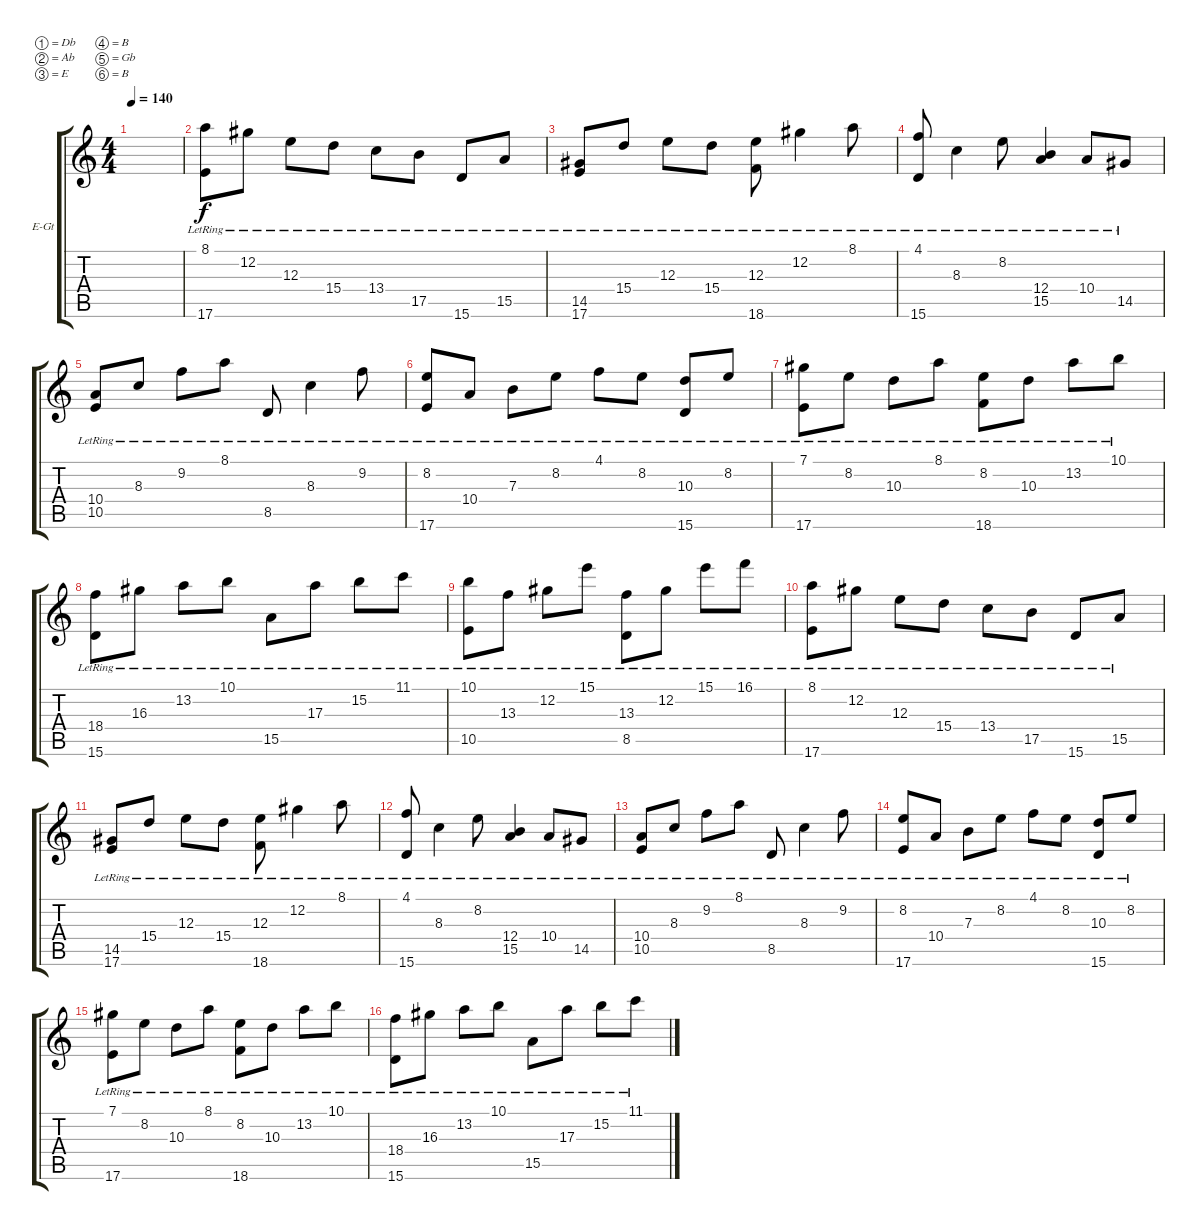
\defaultSystemsLayout 4
\bracketExtendMode groupsimilarinstruments
\firstSystemTrackNameOrientation horizontal
\otherSystemsTrackNameOrientation horizontal
\track ("Electric Guitar" "E-Gt") {instrument electricguitarclean}
\staff {score tabs}
\tuning (Db4 Ab3 E3 B2 Gb2 B1)
\ts (4 4)
\tempo 140
\clef g2
\scale
0.333333
\ks c
|
\scale
0.333333 (8.1{lr} 17.6{lr}).8 12.2{lr}.8 12.3{lr}.8 15.4{lr}.8 13.4{lr}.8 17.5{lr}.8 15.6{lr}.8 15.5{lr}.8 |
\scale
0.333333 (14.5{lr} 17.6{lr}).8 15.4{lr}.8 12.3{lr}.8 15.4{lr}.8 (12.3{lr} 18.6{lr}).8 12.2{lr}.4 8.1{lr}.8 |
\scale
0.333333 (4.1{lr} 15.6{lr}).8 8.3{lr}.4 8.2{lr}.8 (12.4{lr} 15.5{lr}).4 10.4{lr}.8 14.5{lr}.8 |
\scale
0.333333 (10.4{lr} 10.5{lr}).8 8.3{lr}.8 9.2{lr}.8 8.1{lr}.8 8.5{lr}.8 8.3{lr}.4 9.2{lr}.8 |
\scale
0.333333 (17.6{lr} 8.2{lr}).8 10.4{lr}.8 7.3{lr}.8 8.2{lr}.8 4.1{lr}.8 8.2{lr}.8 (15.6{lr} 10.3{lr}).8 8.2{lr}.8 |
\scale
0.333333 (17.6{lr} 7.1{lr}).8 8.2{lr}.8 10.3{lr}.8 8.1{lr}.8 (18.6{lr} 8.2{lr}).8 10.3{lr}.8 13.2{lr}.8 10.1{lr}.8 |
\scale
0.333333 (15.6{lr} 18.4{lr}).8 16.3{lr}.8 13.2{lr}.8 10.1{lr}.8 15.5{lr}.8 17.3{lr}.8 15.2{lr}.8 11.1{lr}.8 |
\scale
0.333333 (10.5{lr} 10.1{lr}).8 13.3{lr}.8 12.2{lr}.8 15.1{lr}.8 (8.5{lr} 13.3{lr}).8 12.2{lr}.8 15.1{lr}.8 16.1{lr}.8 |
\scale
0.333333 (8.1{lr} 17.6{lr}).8 12.2{lr}.8 12.3{lr}.8 15.4{lr}.8 13.4{lr}.8 17.5{lr}.8 15.6{lr}.8 15.5{lr}.8 |
\scale
0.333333 (14.5{lr} 17.6{lr}).8 15.4{lr}.8 12.3{lr}.8 15.4{lr}.8 (12.3{lr} 18.6{lr}).8 12.2{lr}.4 8.1{lr}.8 |
\scale
0.333333 (4.1{lr} 15.6{lr}).8 8.3{lr}.4 8.2{lr}.8 (12.4{lr} 15.5{lr}).4 10.4{lr}.8 14.5{lr}.8 |
\scale
0.333333 (10.4{lr} 10.5{lr}).8 8.3{lr}.8 9.2{lr}.8 8.1{lr}.8 8.5{lr}.8 8.3{lr}.4 9.2{lr}.8 |
\scale
0.333333 (17.6{lr} 8.2{lr}).8 10.4{lr}.8 7.3{lr}.8 8.2{lr}.8 4.1{lr}.8 8.2{lr}.8 (15.6{lr} 10.3{lr}).8 8.2{lr}.8 |
\scale
0.333333 (17.6{lr} 7.1{lr}).8 8.2{lr}.8 10.3{lr}.8 8.1{lr}.8 (18.6{lr} 8.2{lr}).8 10.3{lr}.8 13.2{lr}.8 10.1{lr}.8 |
\scale
0.333333 (15.6{lr} 18.4{lr}).8 16.3{lr}.8 13.2{lr}.8 10.1{lr}.8 15.5{lr}.8 17.3{lr}.8 15.2{lr}.8 11.1{lr}.8
